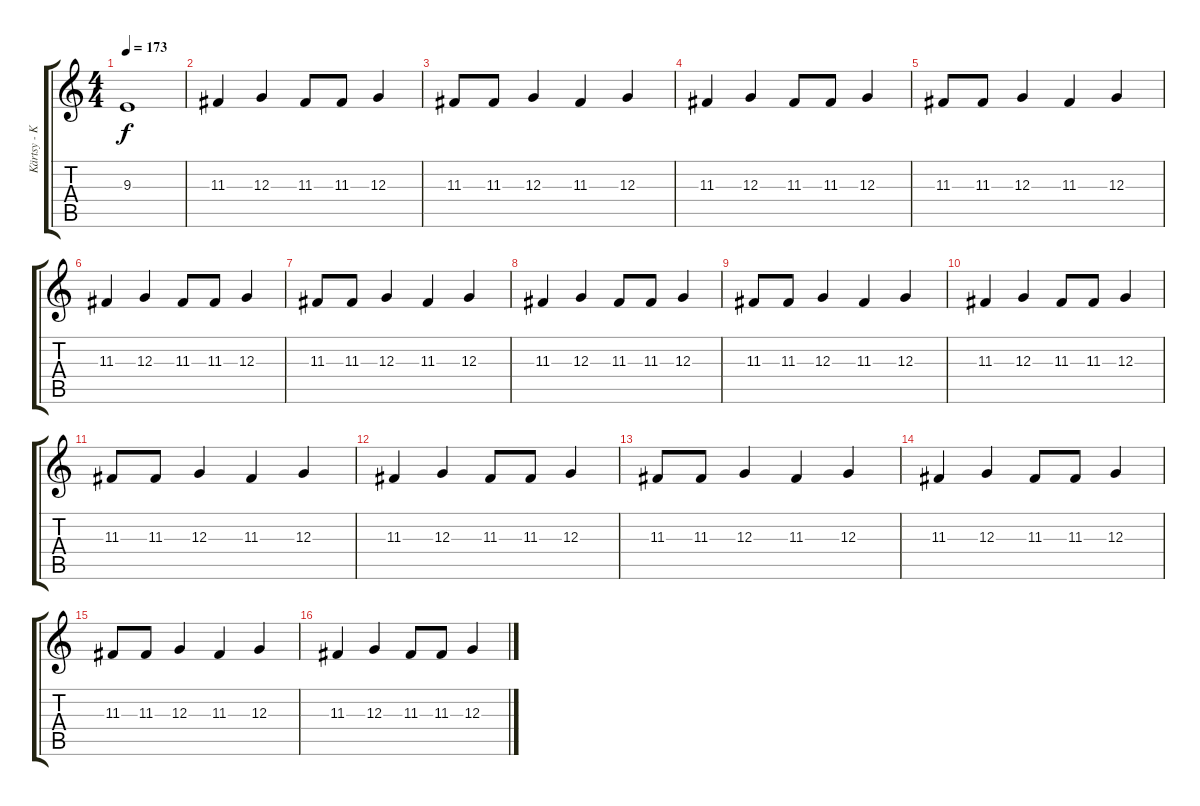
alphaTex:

\track ("Kärtsy - Keyboards" "Kärtsy - K") {instrument synthstrings1}
\staff {score tabs}
\tuning (E4 B3 G3 D3 A2 E2) {hide}
\ts (4 4)
\tempo 173
\clef g2
\ks c
9.3{t}.1{dy f} |
11.3.4 12.3.4 11.3.8 11.3.8 12.3.4 |
11.3.8 11.3.8 12.3.4 11.3.4 12.3.4 |
11.3.4 12.3.4 11.3.8 11.3.8 12.3.4 |
11.3.8 11.3.8 12.3.4 11.3.4 12.3.4 |
11.3.4 12.3.4 11.3.8 11.3.8 12.3.4 |
11.3.8 11.3.8 12.3.4 11.3.4 12.3.4 |
11.3.4 12.3.4 11.3.8 11.3.8 12.3.4 |
11.3.8 11.3.8 12.3.4 11.3.4 12.3.4 |
11.3.4 12.3.4 11.3.8 11.3.8 12.3.4 |
11.3.8 11.3.8 12.3.4 11.3.4 12.3.4 |
11.3.4 12.3.4 11.3.8 11.3.8 12.3.4 |
11.3.8 11.3.8 12.3.4 11.3.4 12.3.4 |
11.3.4 12.3.4 11.3.8 11.3.8 12.3.4 |
11.3.8 11.3.8 12.3.4 11.3.4 12.3.4 |
11.3.4 12.3.4 11.3.8 11.3.8 12.3.4
